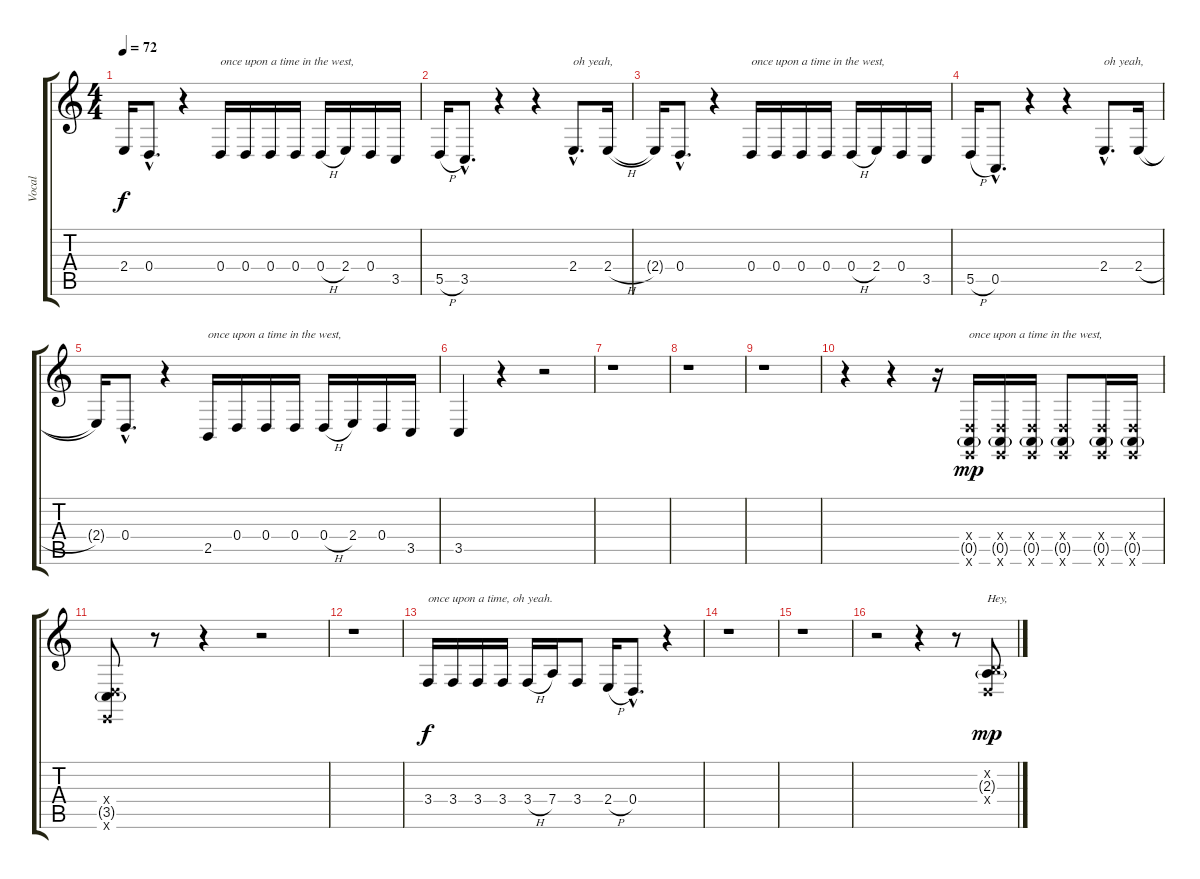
\track ("Vocal" "Vocal") {instrument flute}
\staff {score tabs}
\tuning (E4 B3 G3 D3 A2 E2) {hide}
\ts (4 4)
\tempo 72
\clef g2
\ks c
2.4{t}.16{dy f} 0.4{hac}.8{d} r.4 0.4.16{txt "once upon a time in the west,"} 0.4.16 0.4.16 0.4.16 0.4{h}.16 2.4.16 0.4.16 3.5.16 |
5.5{h}.16 3.5{hac}.8{d} r.4 r.4 2.4{hac}.8{d txt "oh yeah,"} 2.4{h}.16 |
2.4{t}.16 0.4{hac}.8{d} r.4 0.4.16{txt "once upon a time in the west,"} 0.4.16 0.4.16 0.4.16 0.4{h}.16 2.4.16 0.4.16 3.5.16 |
5.5{h}.16 0.5{hac}.8{d} r.4 r.4 2.4{hac}.8{d txt "oh yeah,"} 2.4{h}.16 |
2.4{t}.16 0.4{hac}.8{d} r.4 2.5.16{txt "once upon a time in the west,"} 0.4.16 0.4.16 0.4.16 0.4{h}.16 2.4.16 0.4.16 3.5.16 |
3.5.4 r.4 r.2 |
r.1 |
r.1 |
r.1 |
r.4 r.4 r.16 (0.4{x} 0.5{g} 0.6{x}).16{txt "once upon a time in the west," dy mp} (0.4{x} 0.5{g} 0.6{x}).16 (0.4{x} 0.5{g} 0.6{x}).16 (0.4{x} 0.5{g} 0.6{x}).8 (0.4{x} 0.5{g} 0.6{x}).16 (0.4{x} 0.5{g} 0.6{x}).16 |
(0.4{x} 3.5{g} 0.6{x}).8 r.8 r.4 r.2 |
r.1 |
3.4.16{txt "once upon a time, oh yeah." dy f} 3.4.16 3.4.16 3.4.16 3.4{h}.16 7.4.16 3.4.8 2.4{h}.16 0.4{hac}.8{d} r.4 |
r.1 |
r.1 |
r.2 r.4 r.8 (0.2{x} 2.3{g} 0.4{x}).8{txt "Hey," dy mp}
